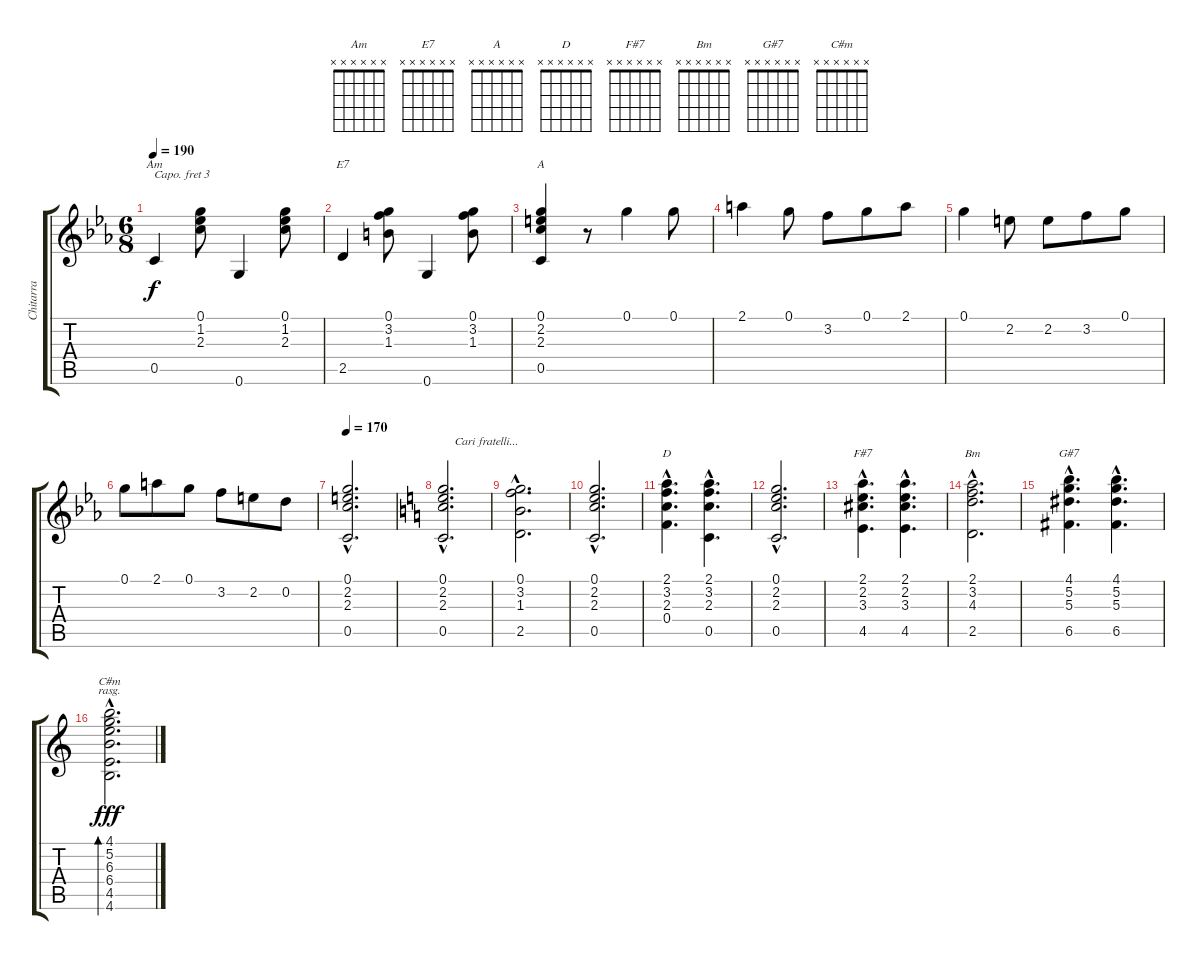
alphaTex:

\track ("Chitarra" "Chitarra") {instrument acousticguitarnylon}
\staff {score tabs}
\capo 3
\tuning (E4 B3 G3 D3 A2 E2) {hide}
\chord ("Am" x x x x x x)
\chord ("E7" x x x x x x)
\chord ("A" x x x x x x)
\chord ("D" x x x x x x)
\chord ("F#7" x x x x x x)
\chord ("Bm" x x x x x x)
\chord ("G#7" x x x x x x)
\chord ("C#m" x x x x x x)
\ts (6 8)
\tempo 190
\clef g2
\ks eb
0.5.4{ch "Am" dy f} (0.1 1.2 2.3).8 0.6.4 (0.1 1.2 2.3).8 |
2.5.4{ch "E7"} (0.1 3.2 1.3).8 0.6.4 (0.1 3.2 1.3).8 |
(0.1 2.2 2.3 0.5).4{ch "A"} r.8 0.1.4 0.1.8 |
2.1.4 0.1.8 3.2.8 0.1.8 2.1.8 |
0.1.4 2.2.8 2.2.8 3.2.8 0.1.8 |
0.1.8 2.1.8 0.1.8 3.2.8 2.2.8 0.2.8 |
\tempo 170
(0.1{hac} 2.2{hac} 2.3{hac} 0.5{hac}).2{d} |
\ks c
(0.1{hac} 2.2{hac} 2.3{hac} 0.5{hac}).2{d txt "    Cari fratelli..."} |
(0.1{hac} 3.2{hac} 1.3{hac} 2.5{hac}).2{d} |
(0.1{hac} 2.2{hac} 2.3{hac} 0.5{hac}).2{d} |
(2.1{hac} 3.2{hac} 2.3{hac} 0.4{hac}).4{d ch "D"} (2.1{hac} 3.2{hac} 2.3{hac} 0.5{hac}).4{d} |
(0.1{hac} 2.2{hac} 2.3{hac} 0.5{hac}).2{d} |
(2.1{hac} 2.2{hac} 3.3{hac} 4.5{hac}).4{d ch "F#7"} (2.1{hac} 2.2{hac} 3.3{hac} 4.5{hac}).4{d} |
(2.1{hac} 3.2{hac} 4.3{hac} 2.5{hac}).2{d ch "Bm"} |
(4.1{hac} 5.2{hac} 5.3{hac} 6.5{hac}).4{d ch "G#7"} (4.1{hac} 5.2{hac} 5.3{hac} 6.5{hac}).4{d} |
(4.1{hac} 5.2{hac} 6.3{hac} 6.4{hac} 4.5{hac} 4.6{hac}).2{d bd 60 ch "C#m" rasg ii dy fff}
